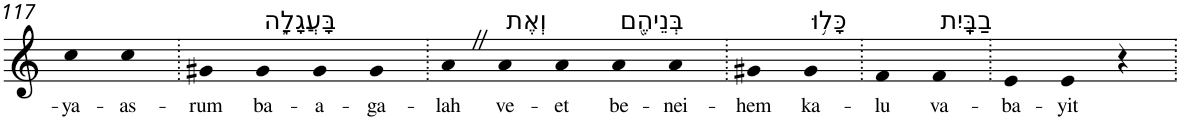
**kern	**text
*part1	*part1
*staff1	*staff1
*I"Piano	*
*I'Pno	*
!!LO:PB:g=z
*clefG2	*
*k[]	*
=117	=117
!	!LO:LY:b
4cc	-ya-
!	!LO:LY:b
4cc	-as-
=118.	=118.
!	!LO:LY:b
4g#X	-rum
!LO:TX:a:t=בָּעֲגָלָ֑ה	!
!	!LO:LY:b
4g#	ba-
!	!LO:LY:b
4g#	-a-
!	!LO:LY:b
4g#	-ga-
=119.	=119.
!	!LO:LY:b
4aZ	-lah
!LO:TX:a:t=וְאֶת	!
!	!LO:LY:b
4a	ve-
!	!LO:LY:b
4a	-et
!LO:TX:a:t=בְּנֵיהֶ֖ם	!
!	!LO:LY:b
4a	be-
!	!LO:LY:b
4a	-nei-
=120.	=120.
!	!LO:LY:b
4g#X	-hem
!LO:TX:a:t=כָּל֥וּ	!
!	!LO:LY:b
4g#	ka-
=121.	=121.
!	!LO:LY:b
4f	-lu
!LO:TX:a:t=בַבָּֽיִת	!
!	!LO:LY:b
4f	va-
=122.	=122.
!	!LO:LY:b
4e	-ba-
!	!LO:LY:b
4e	-yit
4r	.
=.	=.
*-	*-
